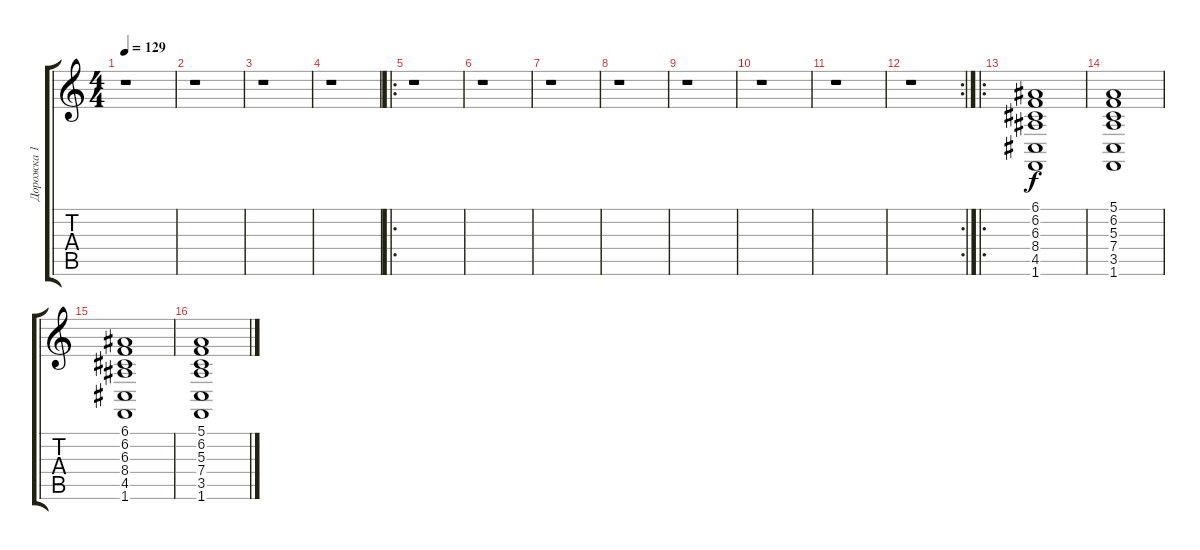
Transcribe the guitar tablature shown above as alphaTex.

\track ("Дорожка 1" "Дорожка 1") {instrument stringensemble1}
\staff {score tabs}
\tuning (E4 B3 G3 D3 A2 E2) {hide}
\ts (4 4)
\tempo 129
\clef g2
\ks c
r.1{dy f} |
r.1 |
r.1 |
r.1 |
\ro
r.1 |
r.1 |
r.1 |
r.1 |
r.1 |
r.1 |
r.1 |
\rc 2
r.1 |
\ro
(6.1 6.2 6.3 8.4 4.5 1.6).1 |
(5.1 6.2 5.3 7.4 3.5 1.6).1 |
(6.1 6.2 6.3 8.4 4.5 1.6).1 |
(5.1 6.2 5.3 7.4 3.5 1.6).1
